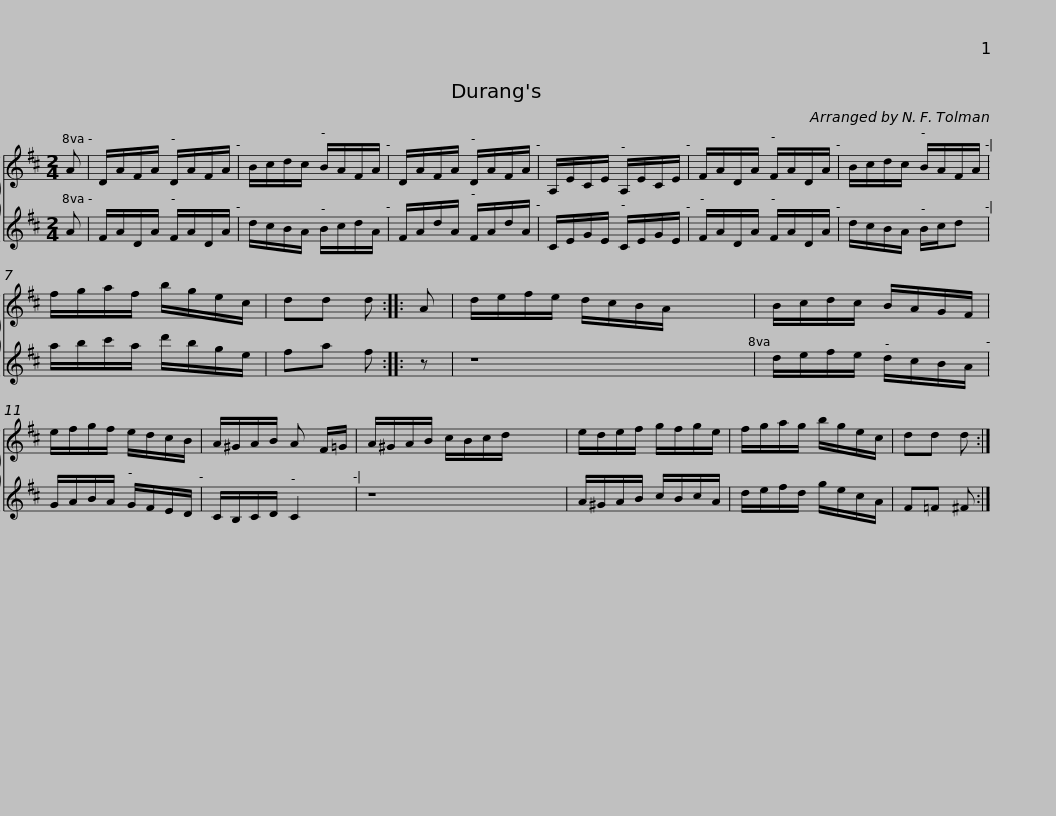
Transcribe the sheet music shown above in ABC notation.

X:1
%%score { 1 2 }
L:1/8
M:2/4
I:linebreak $
K:D
V:1 treble
V:2 treble
V:1
 A | D/A/F/A/ D/A/F/A/ | B/c/d/c/ B/A/F/A/ | D/A/F/A/ D/A/F/A/ | A,/E/C/E/ A,/E/C/E/ | %5
 F/A/D/A/ F/A/D/A/ |$ B/c/d/c/ B/A/F/A/ | f/g/a/f/ b/g/e/c/ | dd d :: A | %10
 d/e/f/e/ d/c/B/A/ x4 | B/c/d/c/ B/A/G/F/ |$ e/f/g/f/ e/d/c/B/ | A/^G/A/B/ A F/=G/ | A/^G/A/B/ c/B/c/d/ x4 | %15
 e/d/e/f/ g/f/g/e/ | f/g/a/g/ b/g/e/c/ |$ dd d :| %18
V:2
 A | F/A/D/A/ F/A/D/A/ | d/c/B/A/ B/c/d/A/ | F/A/d/A/ F/A/d/A/ | C/E/G/E/ C/E/G/E/ | %5
 F/A/D/A/ F/A/D/A/ |$ d/c/B/A/ B/c/d | a/b/c'/a/ d'/b/g/e/ | fa f :: z | %10
 z8 | d/e/f/e/ d/c/B/A/ |$ G/A/B/A/ G/F/E/D/ | C/B,/C/D/ C2 | z8 | %15
 A/^G/A/B/ c/B/c/A/ | d/e/f/d/ g/e/c/A/ |$ F=F ^F :| %18
